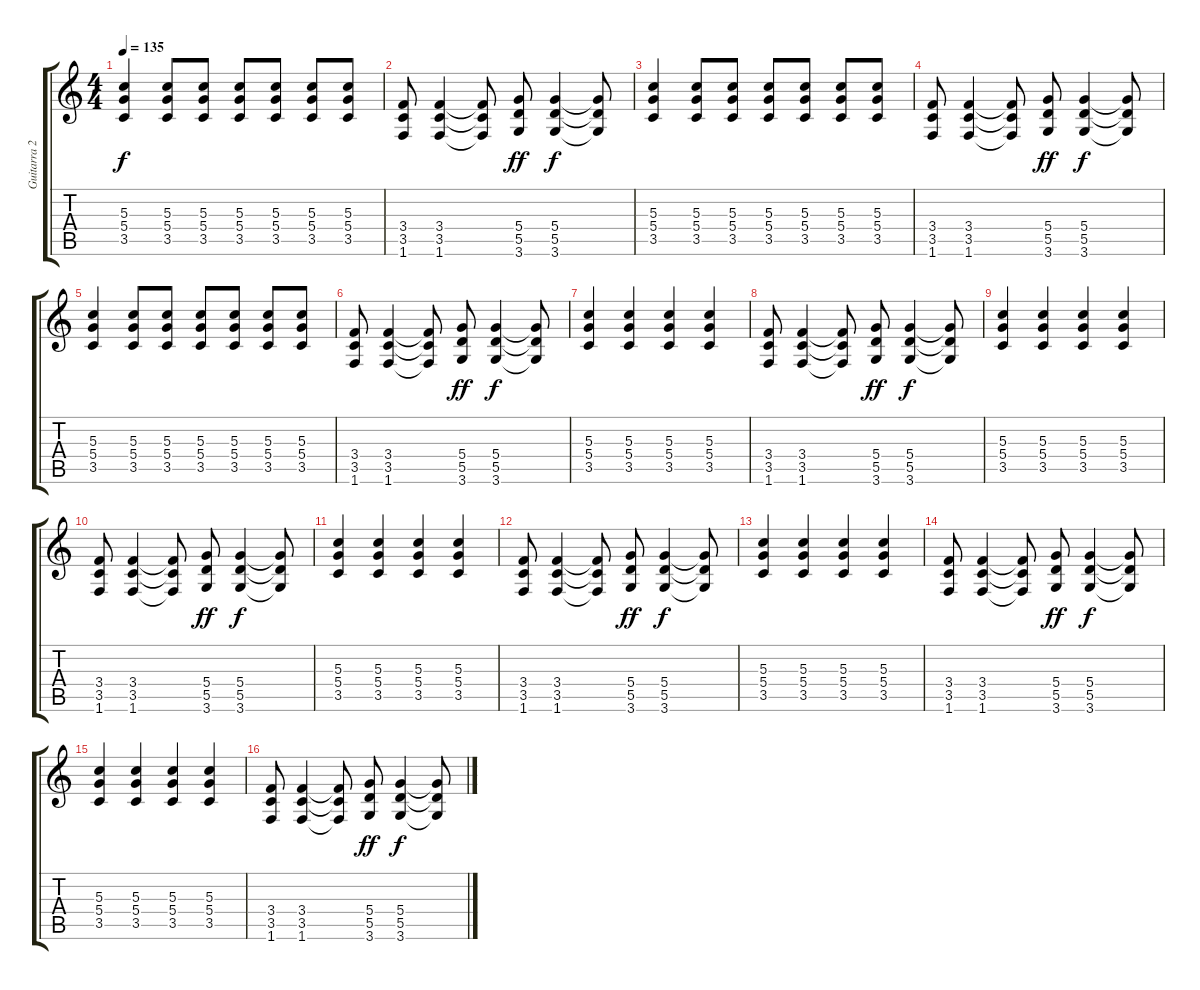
\track ("Guitarra 2" "Guitarra 2") {instrument distortionguitar}
\staff {score tabs}
\tuning (E4 B3 G3 D3 A2 E2) {hide}
\ts (4 4)
\tempo 135
\clef g2
\ks c
(5.3 5.4 3.5).4{dy f} (5.3 5.4 3.5).8 (5.3 5.4 3.5).8 (5.3 5.4 3.5).8 (5.3 5.4 3.5).8 (5.3 5.4 3.5).8 (5.3 5.4 3.5).8 |
(3.4 3.5 1.6).8 (3.4 3.5 1.6).4 (3.4{t} 3.5{t} 1.6{t}).8 (5.4 5.5 3.6).8{dy ff} (5.4 5.5 3.6).4{dy f} (5.4{t} 5.5{t} 3.6{t}).8 |
(5.3 5.4 3.5).4 (5.3 5.4 3.5).8 (5.3 5.4 3.5).8 (5.3 5.4 3.5).8 (5.3 5.4 3.5).8 (5.3 5.4 3.5).8 (5.3 5.4 3.5).8 |
(3.4 3.5 1.6).8 (3.4 3.5 1.6).4 (3.4{t} 3.5{t} 1.6{t}).8 (5.4 5.5 3.6).8{dy ff} (5.4 5.5 3.6).4{dy f} (5.4{t} 5.5{t} 3.6{t}).8 |
(5.3 5.4 3.5).4 (5.3 5.4 3.5).8 (5.3 5.4 3.5).8 (5.3 5.4 3.5).8 (5.3 5.4 3.5).8 (5.3 5.4 3.5).8 (5.3 5.4 3.5).8 |
(3.4 3.5 1.6).8 (3.4 3.5 1.6).4 (3.4{t} 3.5{t} 1.6{t}).8 (5.4 5.5 3.6).8{dy ff} (5.4 5.5 3.6).4{dy f} (5.4{t} 5.5{t} 3.6{t}).8 |
(5.3 5.4 3.5).4 (5.3 5.4 3.5).4 (5.3 5.4 3.5).4 (5.3 5.4 3.5).4 |
(3.4 3.5 1.6).8 (3.4 3.5 1.6).4 (3.4{t} 3.5{t} 1.6{t}).8 (5.4 5.5 3.6).8{dy ff} (5.4 5.5 3.6).4{dy f} (5.4{t} 5.5{t} 3.6{t}).8 |
(5.3 5.4 3.5).4 (5.3 5.4 3.5).4 (5.3 5.4 3.5).4 (5.3 5.4 3.5).4 |
(3.4 3.5 1.6).8 (3.4 3.5 1.6).4 (3.4{t} 3.5{t} 1.6{t}).8 (5.4 5.5 3.6).8{dy ff} (5.4 5.5 3.6).4{dy f} (5.4{t} 5.5{t} 3.6{t}).8 |
(5.3 5.4 3.5).4 (5.3 5.4 3.5).4 (5.3 5.4 3.5).4 (5.3 5.4 3.5).4 |
(3.4 3.5 1.6).8 (3.4 3.5 1.6).4 (3.4{t} 3.5{t} 1.6{t}).8 (5.4 5.5 3.6).8{dy ff} (5.4 5.5 3.6).4{dy f} (5.4{t} 5.5{t} 3.6{t}).8 |
(5.3 5.4 3.5).4 (5.3 5.4 3.5).4 (5.3 5.4 3.5).4 (5.3 5.4 3.5).4 |
(3.4 3.5 1.6).8 (3.4 3.5 1.6).4 (3.4{t} 3.5{t} 1.6{t}).8 (5.4 5.5 3.6).8{dy ff} (5.4 5.5 3.6).4{dy f} (5.4{t} 5.5{t} 3.6{t}).8 |
(5.3 5.4 3.5).4 (5.3 5.4 3.5).4 (5.3 5.4 3.5).4 (5.3 5.4 3.5).4 |
(3.4 3.5 1.6).8 (3.4 3.5 1.6).4 (3.4{t} 3.5{t} 1.6{t}).8 (5.4 5.5 3.6).8{dy ff} (5.4 5.5 3.6).4{dy f} (5.4{t} 5.5{t} 3.6{t}).8
